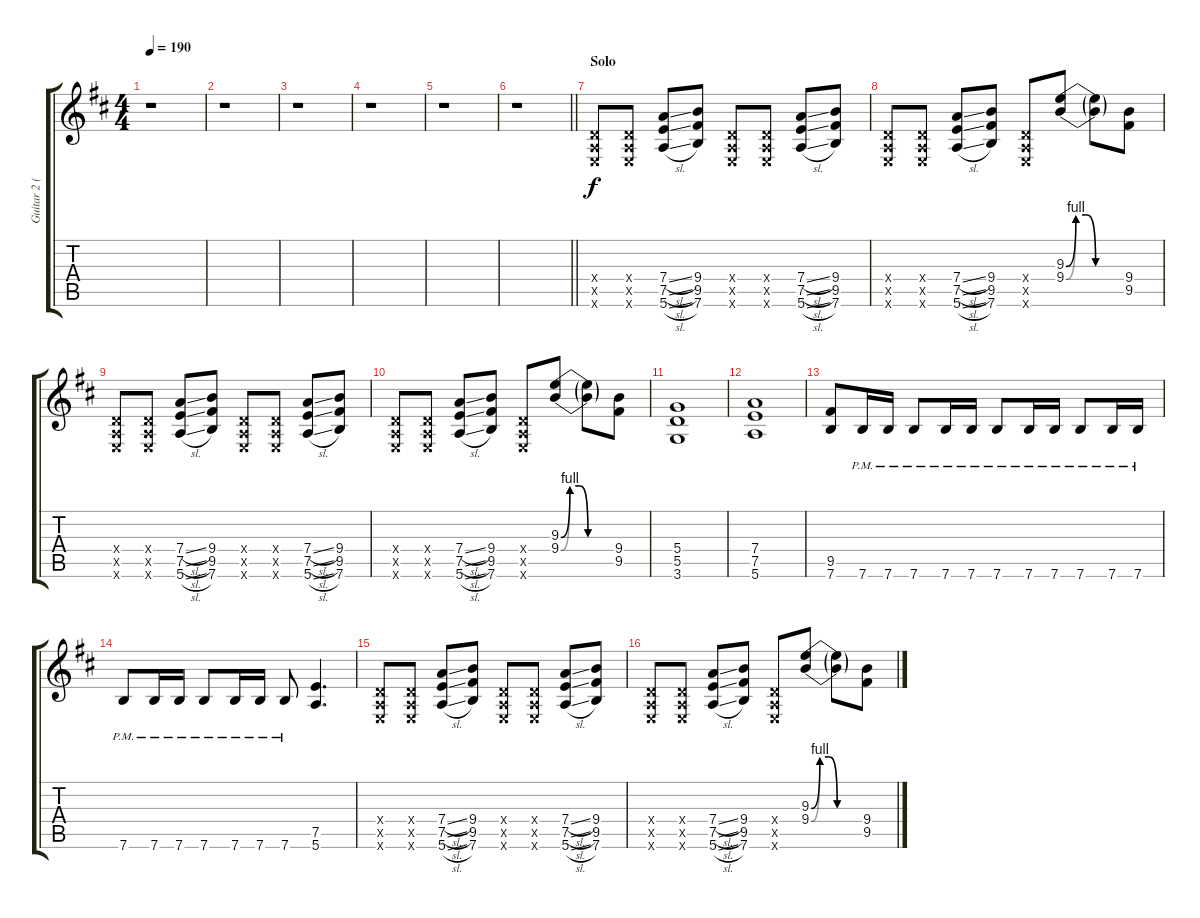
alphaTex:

\track ("Guitar 2 (Lida)" "Guitar 2 (") {instrument distortionguitar}
\staff {score tabs}
\tuning (E4 B3 G3 D3 A2 E2) {hide}
\ts (4 4)
\tempo 190
\clef g2
\ks bminor
r.1{dy f} |
r.1 |
r.1 |
r.1 |
r.1 |
\barLineRight lightlight
r.1 |
\section ("" "Solo")
(0.4{x} 0.5{x} 0.6{x}).8 (0.4{x} 0.5{x} 0.6{x}).8 (7.4{sl} 7.5{sl} 5.6{sl}).8 (9.4 9.5 7.6).8 (0.4{x} 0.5{x} 0.6{x}).8 (0.4{x} 0.5{x} 0.6{x}).8 (7.4{sl} 7.5{sl} 5.6{sl}).8 (9.4 9.5 7.6).8 |
(0.4{x} 0.5{x} 0.6{x}).8 (0.4{x} 0.5{x} 0.6{x}).8 (7.4{sl} 7.5{sl} 5.6{sl}).8 (9.4 9.5 7.6).8 (0.4{x} 0.5{x} 0.6{x}).8 (9.3{be (custom 0 0 10 4 20 4 30 0 60 0)} 9.4{be (custom 0 0 10 4 20 4 30 0 60 0)}).8 (9.3{t} 9.4{t}).8 (9.4 9.5).8 |
(0.4{x} 0.5{x} 0.6{x}).8 (0.4{x} 0.5{x} 0.6{x}).8 (7.4{sl} 7.5{sl} 5.6{sl}).8 (9.4 9.5 7.6).8 (0.4{x} 0.5{x} 0.6{x}).8 (0.4{x} 0.5{x} 0.6{x}).8 (7.4{sl} 7.5{sl} 5.6{sl}).8 (9.4 9.5 7.6).8 |
(0.4{x} 0.5{x} 0.6{x}).8 (0.4{x} 0.5{x} 0.6{x}).8 (7.4{sl} 7.5{sl} 5.6{sl}).8 (9.4 9.5 7.6).8 (0.4{x} 0.5{x} 0.6{x}).8 (9.3{be (custom 0 0 10 4 20 4 30 0 60 0)} 9.4{be (custom 0 0 10 4 20 4 30 0 60 0)}).8 (9.3{t} 9.4{t}).8 (9.4 9.5).8 |
(5.4 5.5 3.6).1 |
(7.4 7.5 5.6).1 |
(9.5 7.6).8 7.6{pm}.16 7.6{pm}.16 7.6{pm}.8 7.6{pm}.16 7.6{pm}.16 7.6{pm}.8 7.6{pm}.16 7.6{pm}.16 7.6{pm}.8 7.6{pm}.16 7.6{pm}.16 |
7.6{pm}.8 7.6{pm}.16 7.6{pm}.16 7.6{pm}.8 7.6{pm}.16 7.6{pm}.16 7.6{pm}.8 (7.5 5.6).4{d} |
(0.4{x} 0.5{x} 0.6{x}).8 (0.4{x} 0.5{x} 0.6{x}).8 (7.4{sl} 7.5{sl} 5.6{sl}).8 (9.4 9.5 7.6).8 (0.4{x} 0.5{x} 0.6{x}).8 (0.4{x} 0.5{x} 0.6{x}).8 (7.4{sl} 7.5{sl} 5.6{sl}).8 (9.4 9.5 7.6).8 |
(0.4{x} 0.5{x} 0.6{x}).8 (0.4{x} 0.5{x} 0.6{x}).8 (7.4{sl} 7.5{sl} 5.6{sl}).8 (9.4 9.5 7.6).8 (0.4{x} 0.5{x} 0.6{x}).8 (9.3{be (custom 0 0 10 4 20 4 30 0 60 0)} 9.4{be (custom 0 0 10 4 20 4 30 0 60 0)}).8 (9.3{t} 9.4{t}).8 (9.4 9.5).8
